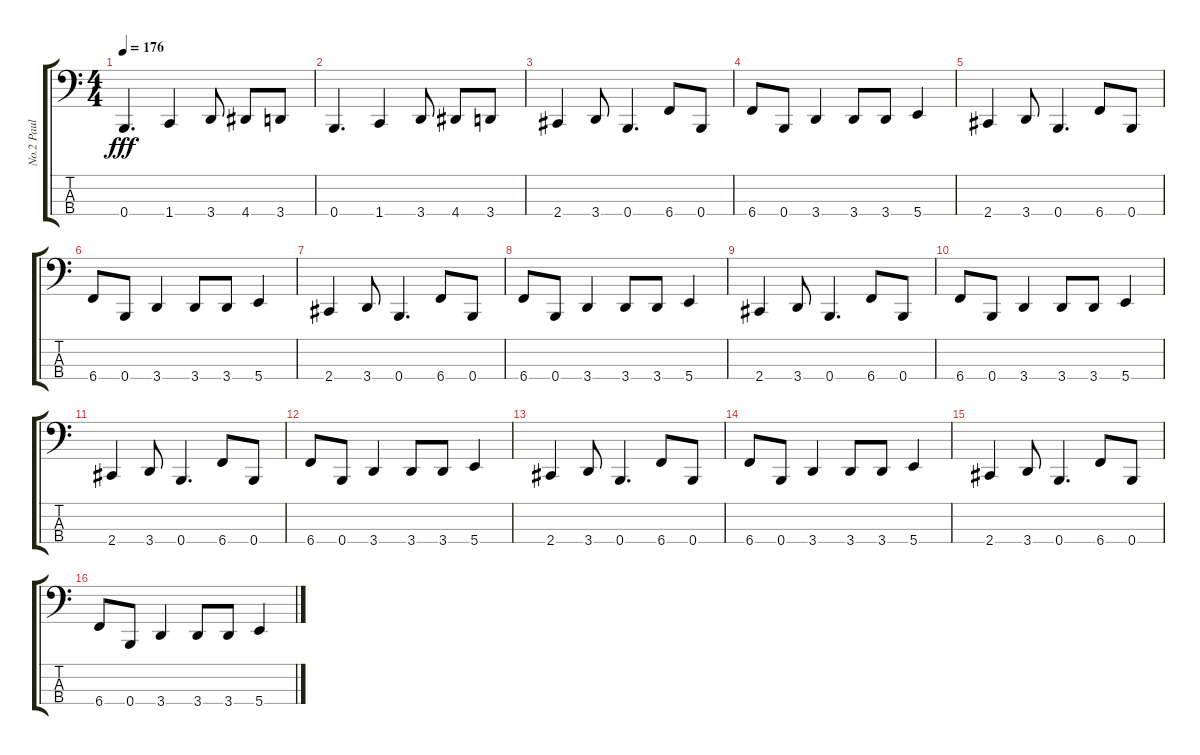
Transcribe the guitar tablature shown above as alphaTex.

\track ("No.2 Paul" "No.2 Paul") {instrument electricbasspick}
\staff {score tabs}
\tuning (E2 B1 Gb1 B0) {hide}
\ts (4 4)
\tempo 176
\clef f4
\ks c
0.4.4{d dy fff} 1.4.4 3.4.8 4.4.8 3.4.8 |
0.4.4{d} 1.4.4 3.4.8 4.4.8 3.4.8 |
2.4.4 3.4.8 0.4.4{d} 6.4.8 0.4.8 |
6.4.8 0.4.8 3.4.4 3.4.8 3.4.8 5.4.4 |
2.4.4 3.4.8 0.4.4{d} 6.4.8 0.4.8 |
6.4.8 0.4.8 3.4.4 3.4.8 3.4.8 5.4.4 |
2.4.4 3.4.8 0.4.4{d} 6.4.8 0.4.8 |
6.4.8 0.4.8 3.4.4 3.4.8 3.4.8 5.4.4 |
2.4.4 3.4.8 0.4.4{d} 6.4.8 0.4.8 |
6.4.8 0.4.8 3.4.4 3.4.8 3.4.8 5.4.4 |
2.4.4 3.4.8 0.4.4{d} 6.4.8 0.4.8 |
6.4.8 0.4.8 3.4.4 3.4.8 3.4.8 5.4.4 |
2.4.4 3.4.8 0.4.4{d} 6.4.8 0.4.8 |
6.4.8 0.4.8 3.4.4 3.4.8 3.4.8 5.4.4 |
2.4.4 3.4.8 0.4.4{d} 6.4.8 0.4.8 |
6.4.8 0.4.8 3.4.4 3.4.8 3.4.8 5.4.4
